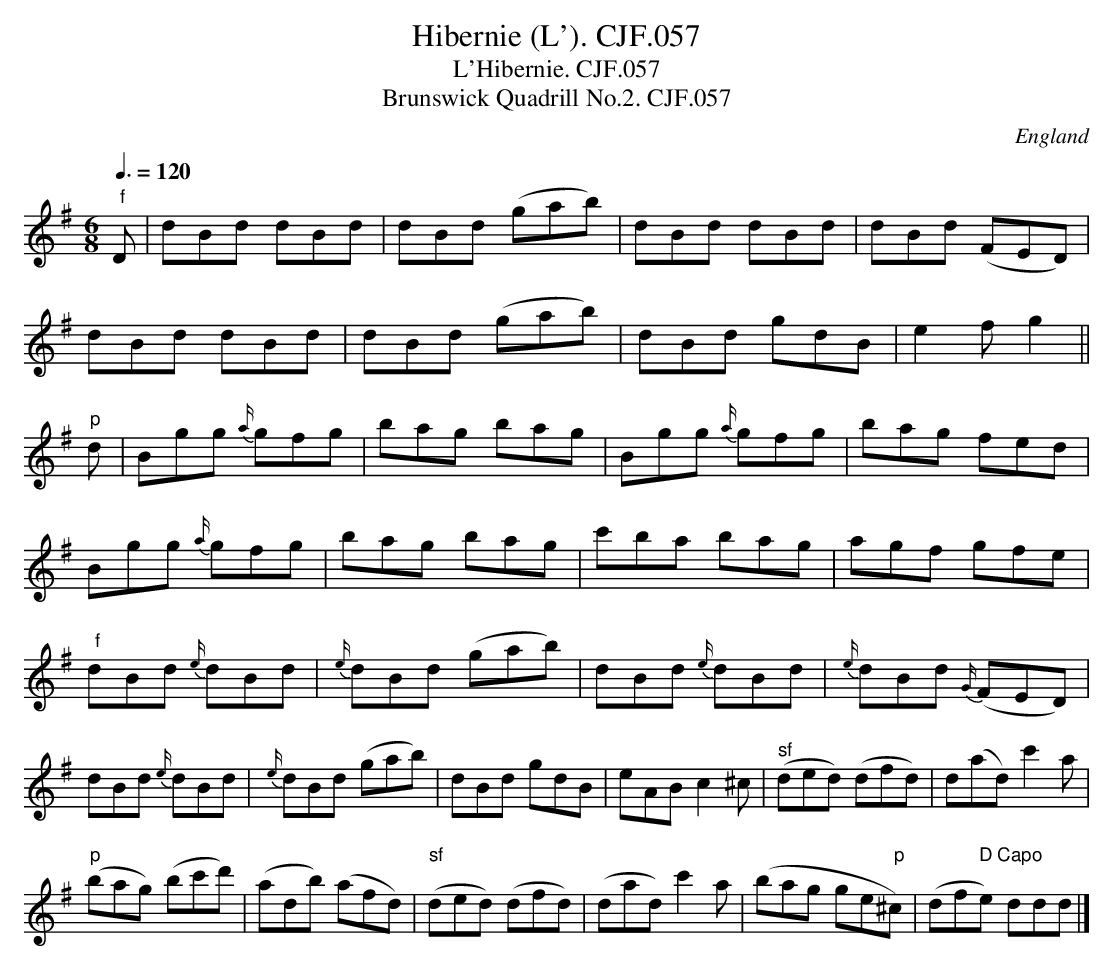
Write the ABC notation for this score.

X:1
T:Hibernie (L'). CJF.057
T:L'Hibernie. CJF.057
T:Brunswick Quadrill No.2. CJF.057
O:England
M:6/8
L:1/8
Q:3/8=120
K:G major
" f"D|dBd dBd|dBd (gab)|dBd dBd|dBd (FED)|!
dBd dBd|dBd (gab)|dBd gdB|e2fg2h||!
"p"d|Bgg {a/}gfg|bag bag|Bgg {a/}gfg|bag fed|!
Bgg {a/}gfg|bag bag|c'ba bag|agf gfe|!
" f"dBd {e/}dBd|{e/}dBd (gab)|\
dBd {e/}dBd|{e/}dBd {G/}(FED)|!
dBd {e/}dBd|{e/}dBd (gab)|dBd gdB|\
eABc2^c|"sf"(ded) (dfd)|d(ad)c'2a|!
"p"(bag) (bc'd')|(adb) (afd)|"sf"(ded) (dfd)|\
(dad)c'2a|(bag ge" p"^c)|(df" D Capo"e) ddd|]
